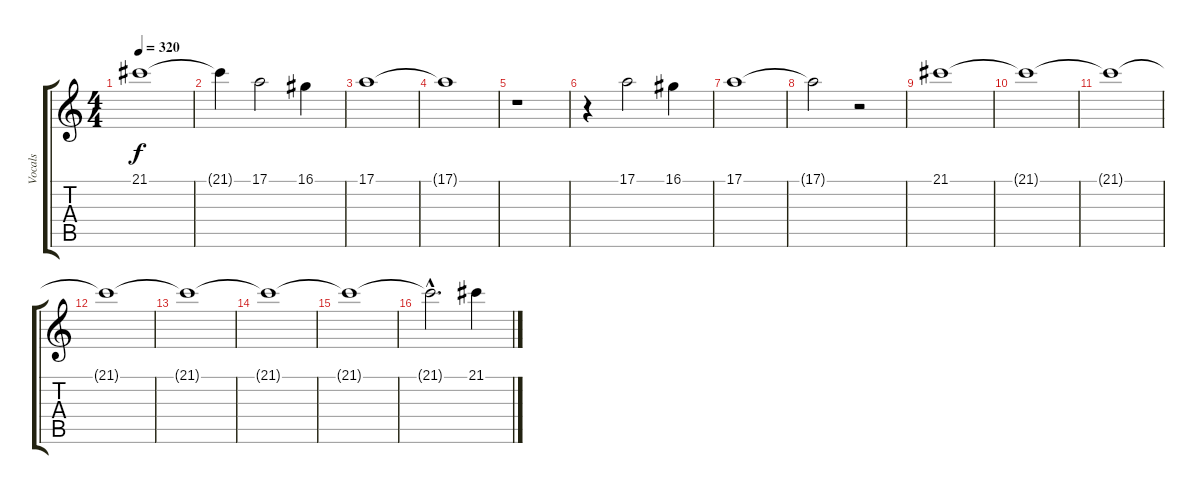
\track ("Vocals" "Vocals") {instrument bassoon}
\staff {score tabs}
\tuning (E4 B3 G3 D3 A2 E2) {hide}
\ts (4 4)
\tempo 320
\clef g2
\ks c
21.1.1{dy f} |
21.1{t}.4 17.1.2 16.1.4 |
17.1.1 |
17.1{t}.1 |
r.1 |
r.4 17.1.2 16.1.4 |
17.1.1 |
17.1{t}.2 r.2 |
21.1.1 |
21.1{t}.1 |
21.1{t}.1 |
21.1{t}.1 |
21.1{t}.1 |
21.1{t}.1 |
21.1{t}.1 |
21.1{hac t}.2{d} 21.1.4
